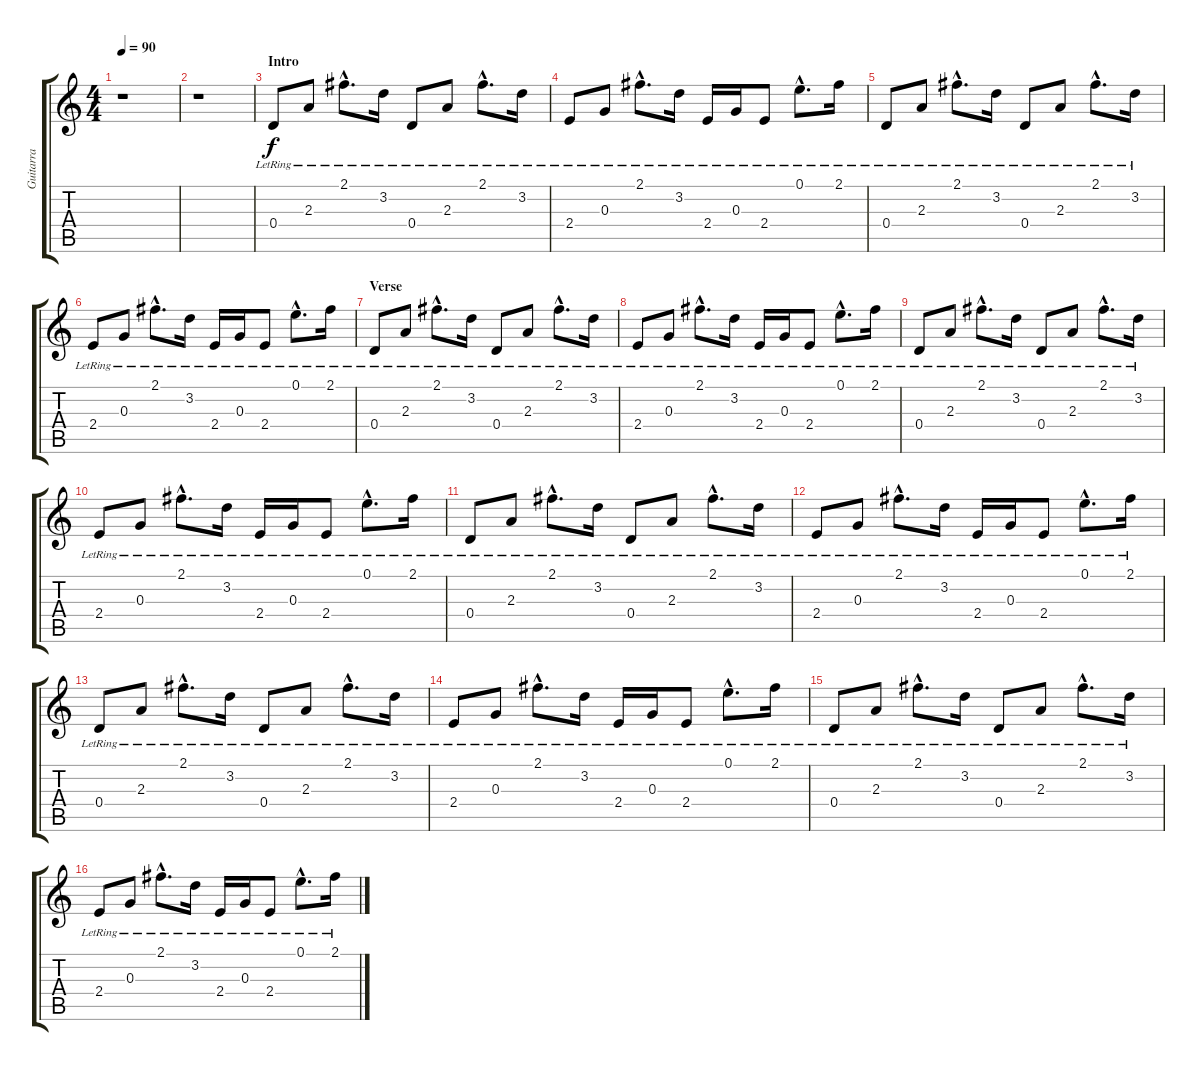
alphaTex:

\track ("Guitarra" "Guitarra") {instrument electricguitarclean}
\staff {score tabs}
\tuning (E4 B3 G3 D3 A2 D2) {hide}
\ts (4 4)
\tempo 90
\clef g2
\ks c
r.1{dy f instrument electricguitarclean} |
r.1 |
\section ("" "Intro")
0.4{lr}.8 2.3{lr}.8 2.1{hac lr}.8{d} 3.2{lr}.16 0.4{lr}.8 2.3{lr}.8 2.1{hac lr}.8{d} 3.2{lr}.16 |
2.4{lr}.8 0.3{lr}.8 2.1{hac lr}.8{d} 3.2{lr}.16 2.4{lr}.16 0.3{lr}.16 2.4{lr}.8 0.1{hac lr}.8{d} 2.1{lr}.16 |
0.4{lr}.8 2.3{lr}.8 2.1{hac lr}.8{d} 3.2{lr}.16 0.4{lr}.8 2.3{lr}.8 2.1{hac lr}.8{d} 3.2{lr}.16 |
2.4{lr}.8 0.3{lr}.8 2.1{hac lr}.8{d} 3.2{lr}.16 2.4{lr}.16 0.3{lr}.16 2.4{lr}.8 0.1{hac lr}.8{d} 2.1{lr}.16 |
\section ("" "Verse")
0.4{lr}.8 2.3{lr}.8 2.1{hac lr}.8{d} 3.2{lr}.16 0.4{lr}.8 2.3{lr}.8 2.1{hac lr}.8{d} 3.2{lr}.16 |
2.4{lr}.8 0.3{lr}.8 2.1{hac lr}.8{d} 3.2{lr}.16 2.4{lr}.16 0.3{lr}.16 2.4{lr}.8 0.1{hac lr}.8{d} 2.1{lr}.16 |
0.4{lr}.8 2.3{lr}.8 2.1{hac lr}.8{d} 3.2{lr}.16 0.4{lr}.8 2.3{lr}.8 2.1{hac lr}.8{d} 3.2{lr}.16 |
2.4{lr}.8 0.3{lr}.8 2.1{hac lr}.8{d} 3.2{lr}.16 2.4{lr}.16 0.3{lr}.16 2.4{lr}.8 0.1{hac lr}.8{d} 2.1{lr}.16 |
0.4{lr}.8 2.3{lr}.8 2.1{hac lr}.8{d} 3.2{lr}.16 0.4{lr}.8 2.3{lr}.8 2.1{hac lr}.8{d} 3.2{lr}.16 |
2.4{lr}.8 0.3{lr}.8 2.1{hac lr}.8{d} 3.2{lr}.16 2.4{lr}.16 0.3{lr}.16 2.4{lr}.8 0.1{hac lr}.8{d} 2.1{lr}.16 |
0.4{lr}.8 2.3{lr}.8 2.1{hac lr}.8{d} 3.2{lr}.16 0.4{lr}.8 2.3{lr}.8 2.1{hac lr}.8{d} 3.2{lr}.16 |
2.4{lr}.8 0.3{lr}.8 2.1{hac lr}.8{d} 3.2{lr}.16 2.4{lr}.16 0.3{lr}.16 2.4{lr}.8 0.1{hac lr}.8{d} 2.1{lr}.16 |
0.4{lr}.8 2.3{lr}.8 2.1{hac lr}.8{d} 3.2{lr}.16 0.4{lr}.8 2.3{lr}.8 2.1{hac lr}.8{d} 3.2{lr}.16 |
2.4{lr}.8 0.3{lr}.8 2.1{hac lr}.8{d} 3.2{lr}.16 2.4{lr}.16 0.3{lr}.16 2.4{lr}.8 0.1{hac lr}.8{d} 2.1{lr}.16
